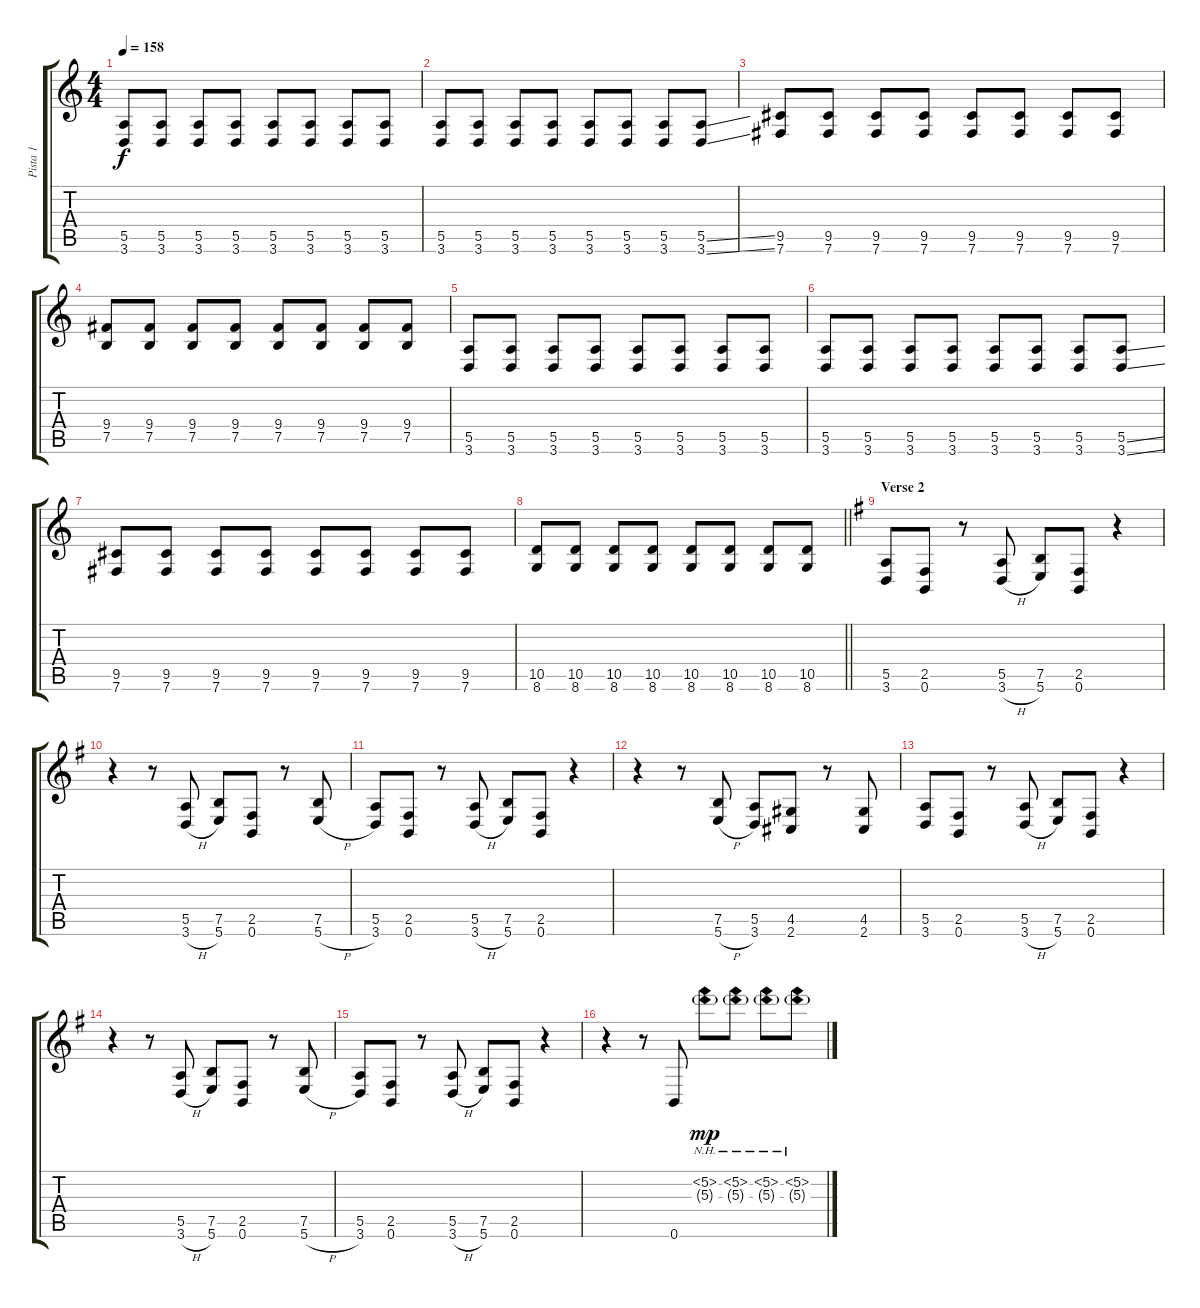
\track ("Pista 1" "Pista 1") {instrument distortionguitar}
\staff {score tabs}
\tuning (B3 Gb3 D3 A2 E2 B1) {hide}
\ts (4 4)
\tempo 158
\clef g2
\ks c
(5.5 3.6).8{dy f} (5.5 3.6).8 (5.5 3.6).8 (5.5 3.6).8 (5.5 3.6).8 (5.5 3.6).8 (5.5 3.6).8 (5.5 3.6).8 |
(5.5 3.6).8 (5.5 3.6).8 (5.5 3.6).8 (5.5 3.6).8 (5.5 3.6).8 (5.5 3.6).8 (5.5 3.6).8 (5.5{ss} 3.6{ss}).8 |
(9.5 7.6).8 (9.5 7.6).8 (9.5 7.6).8 (9.5 7.6).8 (9.5 7.6).8 (9.5 7.6).8 (9.5 7.6).8 (9.5 7.6).8 |
(9.4 7.5).8 (9.4 7.5).8 (9.4 7.5).8 (9.4 7.5).8 (9.4 7.5).8 (9.4 7.5).8 (9.4 7.5).8 (9.4 7.5).8 |
(5.5 3.6).8 (5.5 3.6).8 (5.5 3.6).8 (5.5 3.6).8 (5.5 3.6).8 (5.5 3.6).8 (5.5 3.6).8 (5.5 3.6).8 |
(5.5 3.6).8 (5.5 3.6).8 (5.5 3.6).8 (5.5 3.6).8 (5.5 3.6).8 (5.5 3.6).8 (5.5 3.6).8 (5.5{ss} 3.6{ss}).8 |
(9.5 7.6).8 (9.5 7.6).8 (9.5 7.6).8 (9.5 7.6).8 (9.5 7.6).8 (9.5 7.6).8 (9.5 7.6).8 (9.5 7.6).8 |
\barLineRight lightlight
(10.5 8.6).8 (10.5 8.6).8 (10.5 8.6).8 (10.5 8.6).8 (10.5 8.6).8 (10.5 8.6).8 (10.5 8.6).8 (10.5 8.6).8 |
\section ("" "Verse 2")
\ks g
(5.5 3.6).8 (2.5 0.6).8 r.8 (5.5 3.6{h}).8 (7.5 5.6).8 (2.5 0.6).8 r.4 |
r.4 r.8 (5.5 3.6{h}).8 (7.5 5.6).8 (2.5 0.6).8 r.8 (7.5 5.6{h}).8 |
(5.5 3.6).8 (2.5 0.6).8 r.8 (5.5 3.6{h}).8 (7.5 5.6).8 (2.5 0.6).8 r.4 |
r.4 r.8 (7.5 5.6{h}).8 (5.5 3.6).8 (4.5 2.6).8 r.8 (4.5 2.6).8 |
(5.5 3.6).8 (2.5 0.6).8 r.8 (5.5 3.6{h}).8 (7.5 5.6).8 (2.5 0.6).8 r.4 |
r.4 r.8 (5.5 3.6{h}).8 (7.5 5.6).8 (2.5 0.6).8 r.8 (7.5 5.6{h}).8 |
(5.5 3.6).8 (2.5 0.6).8 r.8 (5.5 3.6{h}).8 (7.5 5.6).8 (2.5 0.6).8 r.4 |
r.4 r.8 0.6.8 (5.2{nh} 5.3{nh g}).8{dy mp} (5.2{nh} 5.3{nh g}).8 (5.2{nh} 5.3{nh g}).8 (5.2{nh} 5.3{nh g}).8
